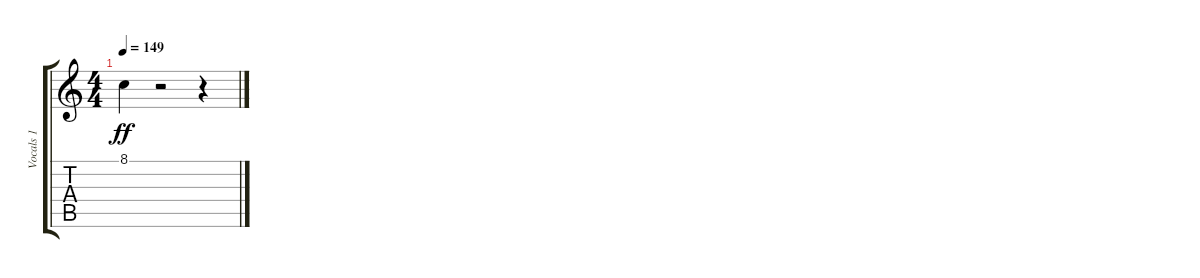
\track ("Vocals 1" "Vocals 1") {instrument flute}
\staff {score tabs}
\tuning (E4 B3 G3 D3 A2 E2) {hide}
\ts (4 4)
\tempo 149
\clef g2
\ks c
8.1.4{dy ff} r.2 r.4
